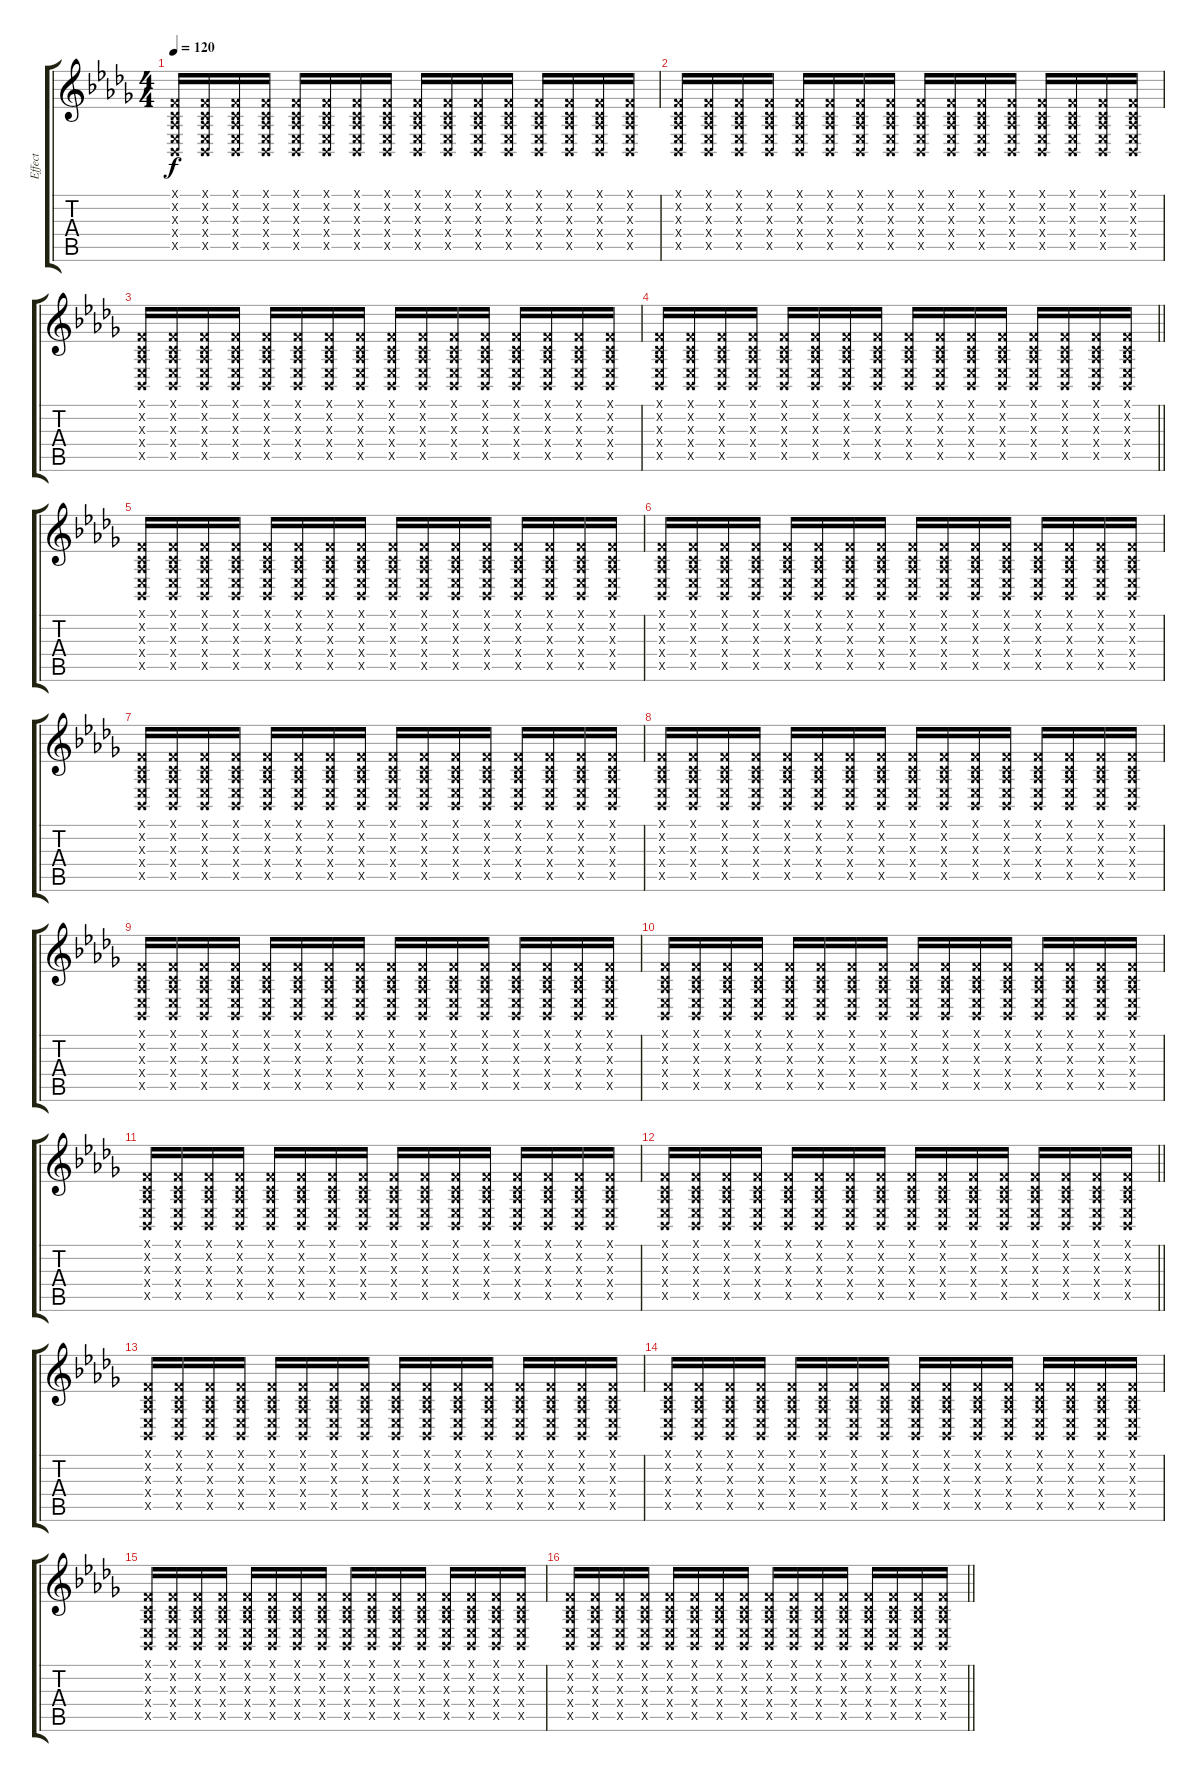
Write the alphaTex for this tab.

\track ("Effect" "Effect") {instrument guitarfretnoise}
\staff {score tabs}
\tuning (E4 B3 G3 D3 A2 E2) {hide}
\ts (4 4)
\tempo 120
\clef g2
\ks db
(1.1{x} 1.2{x} 1.3{x} 1.4{x} 1.5{x}).16{dy f} (1.1{x} 1.2{x} 1.3{x} 1.4{x} 1.5{x}).16 (1.1{x} 1.2{x} 1.3{x} 1.4{x} 1.5{x}).16 (1.1{x} 1.2{x} 1.3{x} 1.4{x} 1.5{x}).16 (1.1{x} 1.2{x} 1.3{x} 1.4{x} 1.5{x}).16 (1.1{x} 1.2{x} 1.3{x} 1.4{x} 1.5{x}).16 (1.1{x} 1.2{x} 1.3{x} 1.4{x} 1.5{x}).16 (1.1{x} 1.2{x} 1.3{x} 1.4{x} 1.5{x}).16 (1.1{x} 1.2{x} 1.3{x} 1.4{x} 1.5{x}).16 (1.1{x} 1.2{x} 1.3{x} 1.4{x} 1.5{x}).16 (1.1{x} 1.2{x} 1.3{x} 1.4{x} 1.5{x}).16 (1.1{x} 1.2{x} 1.3{x} 1.4{x} 1.5{x}).16 (1.1{x} 1.2{x} 1.3{x} 1.4{x} 1.5{x}).16 (1.1{x} 1.2{x} 1.3{x} 1.4{x} 1.5{x}).16 (1.1{x} 1.2{x} 1.3{x} 1.4{x} 1.5{x}).16 (1.1{x} 1.2{x} 1.3{x} 1.4{x} 1.5{x}).16 |
(1.1{x} 1.2{x} 1.3{x} 1.4{x} 1.5{x}).16 (1.1{x} 1.2{x} 1.3{x} 1.4{x} 1.5{x}).16 (1.1{x} 1.2{x} 1.3{x} 1.4{x} 1.5{x}).16 (1.1{x} 1.2{x} 1.3{x} 1.4{x} 1.5{x}).16 (1.1{x} 1.2{x} 1.3{x} 1.4{x} 1.5{x}).16 (1.1{x} 1.2{x} 1.3{x} 1.4{x} 1.5{x}).16 (1.1{x} 1.2{x} 1.3{x} 1.4{x} 1.5{x}).16 (1.1{x} 1.2{x} 1.3{x} 1.4{x} 1.5{x}).16 (1.1{x} 1.2{x} 1.3{x} 1.4{x} 1.5{x}).16 (1.1{x} 1.2{x} 1.3{x} 1.4{x} 1.5{x}).16 (1.1{x} 1.2{x} 1.3{x} 1.4{x} 1.5{x}).16 (1.1{x} 1.2{x} 1.3{x} 1.4{x} 1.5{x}).16 (1.1{x} 1.2{x} 1.3{x} 1.4{x} 1.5{x}).16 (1.1{x} 1.2{x} 1.3{x} 1.4{x} 1.5{x}).16 (1.1{x} 1.2{x} 1.3{x} 1.4{x} 1.5{x}).16 (1.1{x} 1.2{x} 1.3{x} 1.4{x} 1.5{x}).16 |
(1.1{x} 1.2{x} 1.3{x} 1.4{x} 1.5{x}).16 (1.1{x} 1.2{x} 1.3{x} 1.4{x} 1.5{x}).16 (1.1{x} 1.2{x} 1.3{x} 1.4{x} 1.5{x}).16 (1.1{x} 1.2{x} 1.3{x} 1.4{x} 1.5{x}).16 (1.1{x} 1.2{x} 1.3{x} 1.4{x} 1.5{x}).16 (1.1{x} 1.2{x} 1.3{x} 1.4{x} 1.5{x}).16 (1.1{x} 1.2{x} 1.3{x} 1.4{x} 1.5{x}).16 (1.1{x} 1.2{x} 1.3{x} 1.4{x} 1.5{x}).16 (1.1{x} 1.2{x} 1.3{x} 1.4{x} 1.5{x}).16 (1.1{x} 1.2{x} 1.3{x} 1.4{x} 1.5{x}).16 (1.1{x} 1.2{x} 1.3{x} 1.4{x} 1.5{x}).16 (1.1{x} 1.2{x} 1.3{x} 1.4{x} 1.5{x}).16 (1.1{x} 1.2{x} 1.3{x} 1.4{x} 1.5{x}).16 (1.1{x} 1.2{x} 1.3{x} 1.4{x} 1.5{x}).16 (1.1{x} 1.2{x} 1.3{x} 1.4{x} 1.5{x}).16 (1.1{x} 1.2{x} 1.3{x} 1.4{x} 1.5{x}).16 |
\barLineRight lightlight
(1.1{x} 1.2{x} 1.3{x} 1.4{x} 1.5{x}).16 (1.1{x} 1.2{x} 1.3{x} 1.4{x} 1.5{x}).16 (1.1{x} 1.2{x} 1.3{x} 1.4{x} 1.5{x}).16 (1.1{x} 1.2{x} 1.3{x} 1.4{x} 1.5{x}).16 (1.1{x} 1.2{x} 1.3{x} 1.4{x} 1.5{x}).16 (1.1{x} 1.2{x} 1.3{x} 1.4{x} 1.5{x}).16 (1.1{x} 1.2{x} 1.3{x} 1.4{x} 1.5{x}).16 (1.1{x} 1.2{x} 1.3{x} 1.4{x} 1.5{x}).16 (1.1{x} 1.2{x} 1.3{x} 1.4{x} 1.5{x}).16 (1.1{x} 1.2{x} 1.3{x} 1.4{x} 1.5{x}).16 (1.1{x} 1.2{x} 1.3{x} 1.4{x} 1.5{x}).16 (1.1{x} 1.2{x} 1.3{x} 1.4{x} 1.5{x}).16 (1.1{x} 1.2{x} 1.3{x} 1.4{x} 1.5{x}).16 (1.1{x} 1.2{x} 1.3{x} 1.4{x} 1.5{x}).16 (1.1{x} 1.2{x} 1.3{x} 1.4{x} 1.5{x}).16 (1.1{x} 1.2{x} 1.3{x} 1.4{x} 1.5{x}).16 |
(1.1{x} 1.2{x} 1.3{x} 1.4{x} 1.5{x}).16 (1.1{x} 1.2{x} 1.3{x} 1.4{x} 1.5{x}).16 (1.1{x} 1.2{x} 1.3{x} 1.4{x} 1.5{x}).16 (1.1{x} 1.2{x} 1.3{x} 1.4{x} 1.5{x}).16 (1.1{x} 1.2{x} 1.3{x} 1.4{x} 1.5{x}).16 (1.1{x} 1.2{x} 1.3{x} 1.4{x} 1.5{x}).16 (1.1{x} 1.2{x} 1.3{x} 1.4{x} 1.5{x}).16 (1.1{x} 1.2{x} 1.3{x} 1.4{x} 1.5{x}).16 (1.1{x} 1.2{x} 1.3{x} 1.4{x} 1.5{x}).16 (1.1{x} 1.2{x} 1.3{x} 1.4{x} 1.5{x}).16 (1.1{x} 1.2{x} 1.3{x} 1.4{x} 1.5{x}).16 (1.1{x} 1.2{x} 1.3{x} 1.4{x} 1.5{x}).16 (1.1{x} 1.2{x} 1.3{x} 1.4{x} 1.5{x}).16 (1.1{x} 1.2{x} 1.3{x} 1.4{x} 1.5{x}).16 (1.1{x} 1.2{x} 1.3{x} 1.4{x} 1.5{x}).16 (1.1{x} 1.2{x} 1.3{x} 1.4{x} 1.5{x}).16 |
(1.1{x} 1.2{x} 1.3{x} 1.4{x} 1.5{x}).16 (1.1{x} 1.2{x} 1.3{x} 1.4{x} 1.5{x}).16 (1.1{x} 1.2{x} 1.3{x} 1.4{x} 1.5{x}).16 (1.1{x} 1.2{x} 1.3{x} 1.4{x} 1.5{x}).16 (1.1{x} 1.2{x} 1.3{x} 1.4{x} 1.5{x}).16 (1.1{x} 1.2{x} 1.3{x} 1.4{x} 1.5{x}).16 (1.1{x} 1.2{x} 1.3{x} 1.4{x} 1.5{x}).16 (1.1{x} 1.2{x} 1.3{x} 1.4{x} 1.5{x}).16 (1.1{x} 1.2{x} 1.3{x} 1.4{x} 1.5{x}).16 (1.1{x} 1.2{x} 1.3{x} 1.4{x} 1.5{x}).16 (1.1{x} 1.2{x} 1.3{x} 1.4{x} 1.5{x}).16 (1.1{x} 1.2{x} 1.3{x} 1.4{x} 1.5{x}).16 (1.1{x} 1.2{x} 1.3{x} 1.4{x} 1.5{x}).16 (1.1{x} 1.2{x} 1.3{x} 1.4{x} 1.5{x}).16 (1.1{x} 1.2{x} 1.3{x} 1.4{x} 1.5{x}).16 (1.1{x} 1.2{x} 1.3{x} 1.4{x} 1.5{x}).16 |
(1.1{x} 1.2{x} 1.3{x} 1.4{x} 1.5{x}).16 (1.1{x} 1.2{x} 1.3{x} 1.4{x} 1.5{x}).16 (1.1{x} 1.2{x} 1.3{x} 1.4{x} 1.5{x}).16 (1.1{x} 1.2{x} 1.3{x} 1.4{x} 1.5{x}).16 (1.1{x} 1.2{x} 1.3{x} 1.4{x} 1.5{x}).16 (1.1{x} 1.2{x} 1.3{x} 1.4{x} 1.5{x}).16 (1.1{x} 1.2{x} 1.3{x} 1.4{x} 1.5{x}).16 (1.1{x} 1.2{x} 1.3{x} 1.4{x} 1.5{x}).16 (1.1{x} 1.2{x} 1.3{x} 1.4{x} 1.5{x}).16 (1.1{x} 1.2{x} 1.3{x} 1.4{x} 1.5{x}).16 (1.1{x} 1.2{x} 1.3{x} 1.4{x} 1.5{x}).16 (1.1{x} 1.2{x} 1.3{x} 1.4{x} 1.5{x}).16 (1.1{x} 1.2{x} 1.3{x} 1.4{x} 1.5{x}).16 (1.1{x} 1.2{x} 1.3{x} 1.4{x} 1.5{x}).16 (1.1{x} 1.2{x} 1.3{x} 1.4{x} 1.5{x}).16 (1.1{x} 1.2{x} 1.3{x} 1.4{x} 1.5{x}).16 |
(1.1{x} 1.2{x} 1.3{x} 1.4{x} 1.5{x}).16 (1.1{x} 1.2{x} 1.3{x} 1.4{x} 1.5{x}).16 (1.1{x} 1.2{x} 1.3{x} 1.4{x} 1.5{x}).16 (1.1{x} 1.2{x} 1.3{x} 1.4{x} 1.5{x}).16 (1.1{x} 1.2{x} 1.3{x} 1.4{x} 1.5{x}).16 (1.1{x} 1.2{x} 1.3{x} 1.4{x} 1.5{x}).16 (1.1{x} 1.2{x} 1.3{x} 1.4{x} 1.5{x}).16 (1.1{x} 1.2{x} 1.3{x} 1.4{x} 1.5{x}).16 (1.1{x} 1.2{x} 1.3{x} 1.4{x} 1.5{x}).16 (1.1{x} 1.2{x} 1.3{x} 1.4{x} 1.5{x}).16 (1.1{x} 1.2{x} 1.3{x} 1.4{x} 1.5{x}).16 (1.1{x} 1.2{x} 1.3{x} 1.4{x} 1.5{x}).16 (1.1{x} 1.2{x} 1.3{x} 1.4{x} 1.5{x}).16 (1.1{x} 1.2{x} 1.3{x} 1.4{x} 1.5{x}).16 (1.1{x} 1.2{x} 1.3{x} 1.4{x} 1.5{x}).16 (1.1{x} 1.2{x} 1.3{x} 1.4{x} 1.5{x}).16 |
(1.1{x} 1.2{x} 1.3{x} 1.4{x} 1.5{x}).16 (1.1{x} 1.2{x} 1.3{x} 1.4{x} 1.5{x}).16 (1.1{x} 1.2{x} 1.3{x} 1.4{x} 1.5{x}).16 (1.1{x} 1.2{x} 1.3{x} 1.4{x} 1.5{x}).16 (1.1{x} 1.2{x} 1.3{x} 1.4{x} 1.5{x}).16 (1.1{x} 1.2{x} 1.3{x} 1.4{x} 1.5{x}).16 (1.1{x} 1.2{x} 1.3{x} 1.4{x} 1.5{x}).16 (1.1{x} 1.2{x} 1.3{x} 1.4{x} 1.5{x}).16 (1.1{x} 1.2{x} 1.3{x} 1.4{x} 1.5{x}).16 (1.1{x} 1.2{x} 1.3{x} 1.4{x} 1.5{x}).16 (1.1{x} 1.2{x} 1.3{x} 1.4{x} 1.5{x}).16 (1.1{x} 1.2{x} 1.3{x} 1.4{x} 1.5{x}).16 (1.1{x} 1.2{x} 1.3{x} 1.4{x} 1.5{x}).16 (1.1{x} 1.2{x} 1.3{x} 1.4{x} 1.5{x}).16 (1.1{x} 1.2{x} 1.3{x} 1.4{x} 1.5{x}).16 (1.1{x} 1.2{x} 1.3{x} 1.4{x} 1.5{x}).16 |
(1.1{x} 1.2{x} 1.3{x} 1.4{x} 1.5{x}).16 (1.1{x} 1.2{x} 1.3{x} 1.4{x} 1.5{x}).16 (1.1{x} 1.2{x} 1.3{x} 1.4{x} 1.5{x}).16 (1.1{x} 1.2{x} 1.3{x} 1.4{x} 1.5{x}).16 (1.1{x} 1.2{x} 1.3{x} 1.4{x} 1.5{x}).16 (1.1{x} 1.2{x} 1.3{x} 1.4{x} 1.5{x}).16 (1.1{x} 1.2{x} 1.3{x} 1.4{x} 1.5{x}).16 (1.1{x} 1.2{x} 1.3{x} 1.4{x} 1.5{x}).16 (1.1{x} 1.2{x} 1.3{x} 1.4{x} 1.5{x}).16{txt ""} (1.1{x} 1.2{x} 1.3{x} 1.4{x} 1.5{x}).16 (1.1{x} 1.2{x} 1.3{x} 1.4{x} 1.5{x}).16 (1.1{x} 1.2{x} 1.3{x} 1.4{x} 1.5{x}).16 (1.1{x} 1.2{x} 1.3{x} 1.4{x} 1.5{x}).16 (1.1{x} 1.2{x} 1.3{x} 1.4{x} 1.5{x}).16 (1.1{x} 1.2{x} 1.3{x} 1.4{x} 1.5{x}).16 (1.1{x} 1.2{x} 1.3{x} 1.4{x} 1.5{x}).16 |
(1.1{x} 1.2{x} 1.3{x} 1.4{x} 1.5{x}).16 (1.1{x} 1.2{x} 1.3{x} 1.4{x} 1.5{x}).16 (1.1{x} 1.2{x} 1.3{x} 1.4{x} 1.5{x}).16 (1.1{x} 1.2{x} 1.3{x} 1.4{x} 1.5{x}).16 (1.1{x} 1.2{x} 1.3{x} 1.4{x} 1.5{x}).16 (1.1{x} 1.2{x} 1.3{x} 1.4{x} 1.5{x}).16 (1.1{x} 1.2{x} 1.3{x} 1.4{x} 1.5{x}).16 (1.1{x} 1.2{x} 1.3{x} 1.4{x} 1.5{x}).16 (1.1{x} 1.2{x} 1.3{x} 1.4{x} 1.5{x}).16 (1.1{x} 1.2{x} 1.3{x} 1.4{x} 1.5{x}).16 (1.1{x} 1.2{x} 1.3{x} 1.4{x} 1.5{x}).16 (1.1{x} 1.2{x} 1.3{x} 1.4{x} 1.5{x}).16 (1.1{x} 1.2{x} 1.3{x} 1.4{x} 1.5{x}).16 (1.1{x} 1.2{x} 1.3{x} 1.4{x} 1.5{x}).16 (1.1{x} 1.2{x} 1.3{x} 1.4{x} 1.5{x}).16 (1.1{x} 1.2{x} 1.3{x} 1.4{x} 1.5{x}).16 |
\barLineRight lightlight
(1.1{x} 1.2{x} 1.3{x} 1.4{x} 1.5{x}).16 (1.1{x} 1.2{x} 1.3{x} 1.4{x} 1.5{x}).16 (1.1{x} 1.2{x} 1.3{x} 1.4{x} 1.5{x}).16 (1.1{x} 1.2{x} 1.3{x} 1.4{x} 1.5{x}).16 (1.1{x} 1.2{x} 1.3{x} 1.4{x} 1.5{x}).16 (1.1{x} 1.2{x} 1.3{x} 1.4{x} 1.5{x}).16 (1.1{x} 1.2{x} 1.3{x} 1.4{x} 1.5{x}).16 (1.1{x} 1.2{x} 1.3{x} 1.4{x} 1.5{x}).16 (1.1{x} 1.2{x} 1.3{x} 1.4{x} 1.5{x}).16 (1.1{x} 1.2{x} 1.3{x} 1.4{x} 1.5{x}).16 (1.1{x} 1.2{x} 1.3{x} 1.4{x} 1.5{x}).16 (1.1{x} 1.2{x} 1.3{x} 1.4{x} 1.5{x}).16 (1.1{x} 1.2{x} 1.3{x} 1.4{x} 1.5{x}).16 (1.1{x} 1.2{x} 1.3{x} 1.4{x} 1.5{x}).16 (1.1{x} 1.2{x} 1.3{x} 1.4{x} 1.5{x}).16 (1.1{x} 1.2{x} 1.3{x} 1.4{x} 1.5{x}).16 |
(1.1{x} 1.2{x} 1.3{x} 1.4{x} 1.5{x}).16 (1.1{x} 1.2{x} 1.3{x} 1.4{x} 1.5{x}).16 (1.1{x} 1.2{x} 1.3{x} 1.4{x} 1.5{x}).16 (1.1{x} 1.2{x} 1.3{x} 1.4{x} 1.5{x}).16 (1.1{x} 1.2{x} 1.3{x} 1.4{x} 1.5{x}).16 (1.1{x} 1.2{x} 1.3{x} 1.4{x} 1.5{x}).16 (1.1{x} 1.2{x} 1.3{x} 1.4{x} 1.5{x}).16 (1.1{x} 1.2{x} 1.3{x} 1.4{x} 1.5{x}).16 (1.1{x} 1.2{x} 1.3{x} 1.4{x} 1.5{x}).16 (1.1{x} 1.2{x} 1.3{x} 1.4{x} 1.5{x}).16 (1.1{x} 1.2{x} 1.3{x} 1.4{x} 1.5{x}).16 (1.1{x} 1.2{x} 1.3{x} 1.4{x} 1.5{x}).16 (1.1{x} 1.2{x} 1.3{x} 1.4{x} 1.5{x}).16 (1.1{x} 1.2{x} 1.3{x} 1.4{x} 1.5{x}).16 (1.1{x} 1.2{x} 1.3{x} 1.4{x} 1.5{x}).16 (1.1{x} 1.2{x} 1.3{x} 1.4{x} 1.5{x}).16 |
(1.1{x} 1.2{x} 1.3{x} 1.4{x} 1.5{x}).16 (1.1{x} 1.2{x} 1.3{x} 1.4{x} 1.5{x}).16 (1.1{x} 1.2{x} 1.3{x} 1.4{x} 1.5{x}).16 (1.1{x} 1.2{x} 1.3{x} 1.4{x} 1.5{x}).16 (1.1{x} 1.2{x} 1.3{x} 1.4{x} 1.5{x}).16 (1.1{x} 1.2{x} 1.3{x} 1.4{x} 1.5{x}).16 (1.1{x} 1.2{x} 1.3{x} 1.4{x} 1.5{x}).16 (1.1{x} 1.2{x} 1.3{x} 1.4{x} 1.5{x}).16 (1.1{x} 1.2{x} 1.3{x} 1.4{x} 1.5{x}).16 (1.1{x} 1.2{x} 1.3{x} 1.4{x} 1.5{x}).16 (1.1{x} 1.2{x} 1.3{x} 1.4{x} 1.5{x}).16 (1.1{x} 1.2{x} 1.3{x} 1.4{x} 1.5{x}).16 (1.1{x} 1.2{x} 1.3{x} 1.4{x} 1.5{x}).16 (1.1{x} 1.2{x} 1.3{x} 1.4{x} 1.5{x}).16 (1.1{x} 1.2{x} 1.3{x} 1.4{x} 1.5{x}).16 (1.1{x} 1.2{x} 1.3{x} 1.4{x} 1.5{x}).16 |
(1.1{x} 1.2{x} 1.3{x} 1.4{x} 1.5{x}).16 (1.1{x} 1.2{x} 1.3{x} 1.4{x} 1.5{x}).16 (1.1{x} 1.2{x} 1.3{x} 1.4{x} 1.5{x}).16 (1.1{x} 1.2{x} 1.3{x} 1.4{x} 1.5{x}).16 (1.1{x} 1.2{x} 1.3{x} 1.4{x} 1.5{x}).16 (1.1{x} 1.2{x} 1.3{x} 1.4{x} 1.5{x}).16 (1.1{x} 1.2{x} 1.3{x} 1.4{x} 1.5{x}).16 (1.1{x} 1.2{x} 1.3{x} 1.4{x} 1.5{x}).16 (1.1{x} 1.2{x} 1.3{x} 1.4{x} 1.5{x}).16 (1.1{x} 1.2{x} 1.3{x} 1.4{x} 1.5{x}).16 (1.1{x} 1.2{x} 1.3{x} 1.4{x} 1.5{x}).16 (1.1{x} 1.2{x} 1.3{x} 1.4{x} 1.5{x}).16 (1.1{x} 1.2{x} 1.3{x} 1.4{x} 1.5{x}).16 (1.1{x} 1.2{x} 1.3{x} 1.4{x} 1.5{x}).16 (1.1{x} 1.2{x} 1.3{x} 1.4{x} 1.5{x}).16 (1.1{x} 1.2{x} 1.3{x} 1.4{x} 1.5{x}).16 |
\barLineRight lightlight
(1.1{x} 1.2{x} 1.3{x} 1.4{x} 1.5{x}).16 (1.1{x} 1.2{x} 1.3{x} 1.4{x} 1.5{x}).16 (1.1{x} 1.2{x} 1.3{x} 1.4{x} 1.5{x}).16 (1.1{x} 1.2{x} 1.3{x} 1.4{x} 1.5{x}).16 (1.1{x} 1.2{x} 1.3{x} 1.4{x} 1.5{x}).16 (1.1{x} 1.2{x} 1.3{x} 1.4{x} 1.5{x}).16 (1.1{x} 1.2{x} 1.3{x} 1.4{x} 1.5{x}).16 (1.1{x} 1.2{x} 1.3{x} 1.4{x} 1.5{x}).16 (1.1{x} 1.2{x} 1.3{x} 1.4{x} 1.5{x}).16 (1.1{x} 1.2{x} 1.3{x} 1.4{x} 1.5{x}).16 (1.1{x} 1.2{x} 1.3{x} 1.4{x} 1.5{x}).16 (1.1{x} 1.2{x} 1.3{x} 1.4{x} 1.5{x}).16 (1.1{x} 1.2{x} 1.3{x} 1.4{x} 1.5{x}).16 (1.1{x} 1.2{x} 1.3{x} 1.4{x} 1.5{x}).16 (1.1{x} 1.2{x} 1.3{x} 1.4{x} 1.5{x}).16 (1.1{x} 1.2{x} 1.3{x} 1.4{x} 1.5{x}).16
